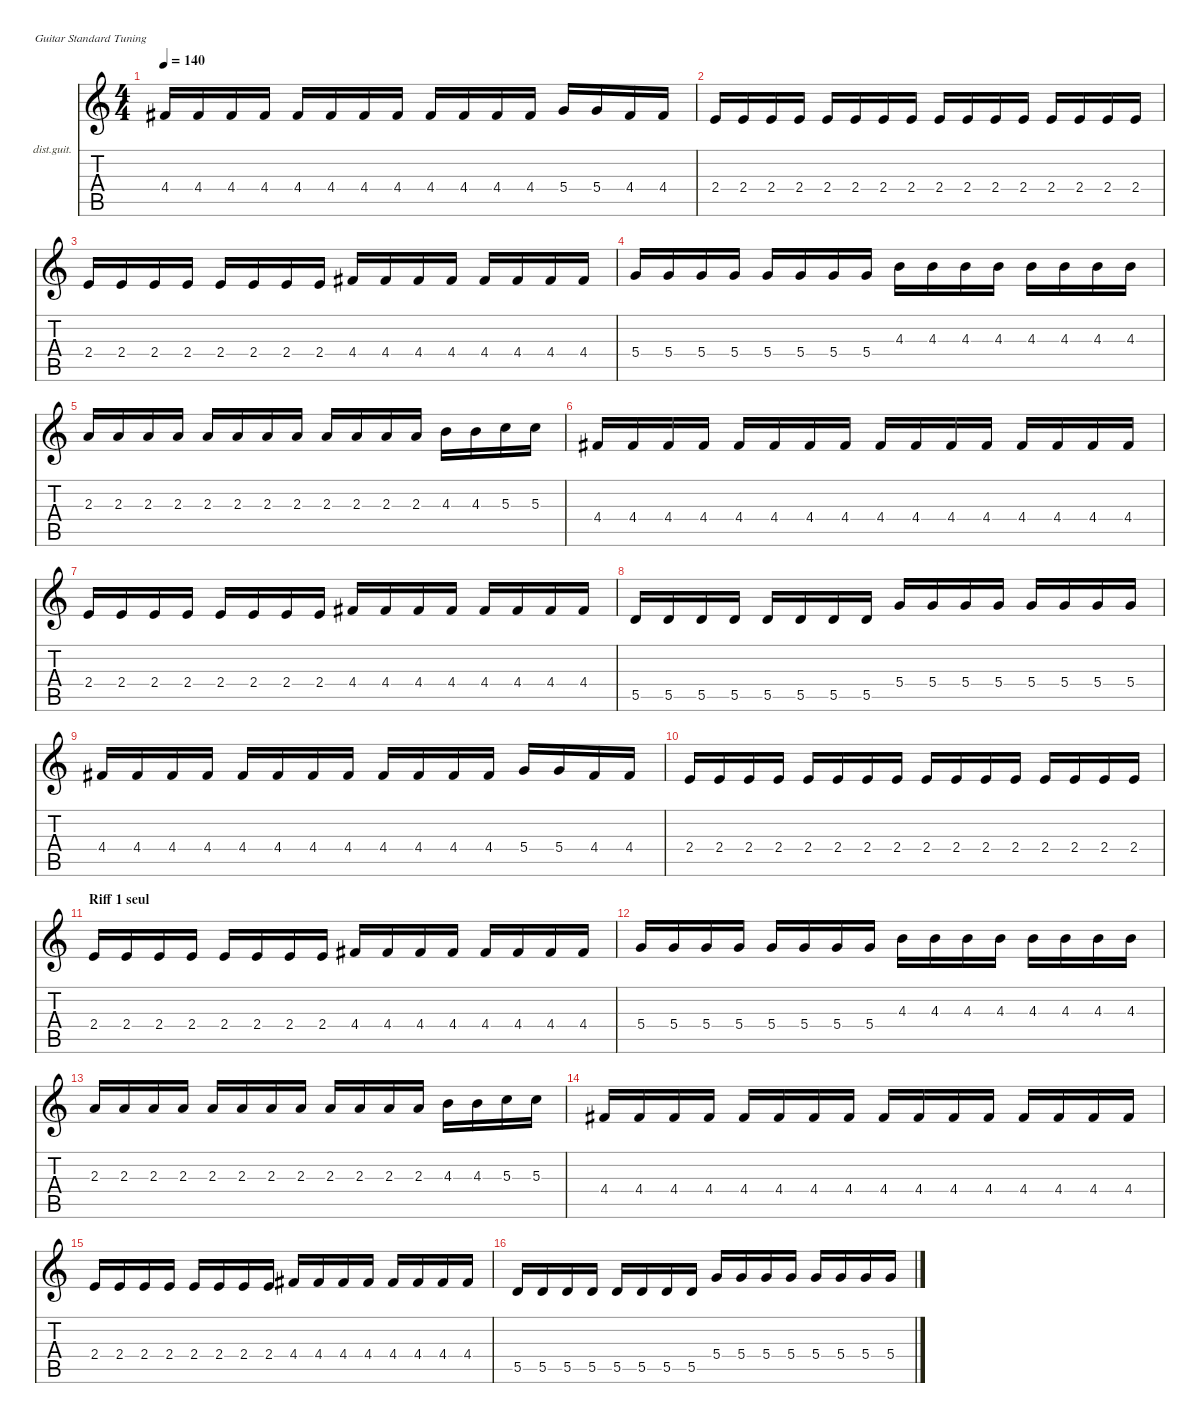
\defaultSystemsLayout 4
\hideDynamics
\bracketExtendMode nobrackets
\firstSystemTrackNameOrientation horizontal
\otherSystemsTrackNameOrientation horizontal
\track ("Lead Guitar" "dist.guit.") {instrument distortionguitar}
\staff {score tabs}
\tuning (E4 B3 G3 D3 A2 E2)
\ts (4 4)
\tempo 140
\clef g2
\ks c
4.4{acc #}.16{dy mf} 4.4{acc #}.16 4.4{acc #}.16 4.4{acc #}.16 4.4{acc #}.16 4.4{acc #}.16 4.4{acc #}.16 4.4{acc #}.16 4.4{acc #}.16 4.4{acc #}.16 4.4{acc #}.16 4.4{acc #}.16 5.4.16 5.4.16 4.4{acc #}.16 4.4{acc #}.16 |
2.4.16 2.4.16 2.4.16 2.4.16 2.4.16 2.4.16 2.4.16 2.4.16 2.4.16 2.4.16 2.4.16 2.4.16 2.4.16 2.4.16 2.4.16 2.4.16 |
2.4.16 2.4.16 2.4.16 2.4.16 2.4.16 2.4.16 2.4.16 2.4.16 4.4{acc #}.16 4.4{acc #}.16 4.4{acc #}.16 4.4{acc #}.16 4.4{acc #}.16 4.4{acc #}.16 4.4{acc #}.16 4.4{acc #}.16 |
5.4.16 5.4.16 5.4.16 5.4.16 5.4.16 5.4.16 5.4.16 5.4.16 4.3.16 4.3.16 4.3.16 4.3.16 4.3.16 4.3.16 4.3.16 4.3.16 |
2.3.16 2.3.16 2.3.16 2.3.16 2.3.16 2.3.16 2.3.16 2.3.16 2.3.16 2.3.16 2.3.16 2.3.16 4.3.16 4.3.16 5.3.16 5.3.16 |
4.4{acc #}.16 4.4{acc #}.16 4.4{acc #}.16 4.4{acc #}.16 4.4{acc #}.16 4.4{acc #}.16 4.4{acc #}.16 4.4{acc #}.16 4.4{acc #}.16 4.4{acc #}.16 4.4{acc #}.16 4.4{acc #}.16 4.4{acc #}.16 4.4{acc #}.16 4.4{acc #}.16 4.4{acc #}.16 |
2.4.16 2.4.16 2.4.16 2.4.16 2.4.16 2.4.16 2.4.16 2.4.16 4.4{acc #}.16 4.4{acc #}.16 4.4{acc #}.16 4.4{acc #}.16 4.4{acc #}.16 4.4{acc #}.16 4.4{acc #}.16 4.4{acc #}.16 |
5.5.16 5.5.16 5.5.16 5.5.16 5.5.16 5.5.16 5.5.16 5.5.16 5.4.16 5.4.16 5.4.16 5.4.16 5.4.16 5.4.16 5.4.16 5.4.16 |
4.4{acc #}.16 4.4{acc #}.16 4.4{acc #}.16 4.4{acc #}.16 4.4{acc #}.16 4.4{acc #}.16 4.4{acc #}.16 4.4{acc #}.16 4.4{acc #}.16 4.4{acc #}.16 4.4{acc #}.16 4.4{acc #}.16 5.4.16 5.4.16 4.4{acc #}.16 4.4{acc #}.16 |
2.4.16 2.4.16 2.4.16 2.4.16 2.4.16 2.4.16 2.4.16 2.4.16 2.4.16 2.4.16 2.4.16 2.4.16 2.4.16 2.4.16 2.4.16 2.4.16 |
\section ("" "Riff 1 seul")
2.4.16 2.4.16 2.4.16 2.4.16 2.4.16 2.4.16 2.4.16 2.4.16 4.4{acc #}.16 4.4{acc #}.16 4.4{acc #}.16 4.4{acc #}.16 4.4{acc #}.16 4.4{acc #}.16 4.4{acc #}.16 4.4{acc #}.16 |
5.4.16 5.4.16 5.4.16 5.4.16 5.4.16 5.4.16 5.4.16 5.4.16 4.3.16 4.3.16 4.3.16 4.3.16 4.3.16 4.3.16 4.3.16 4.3.16 |
2.3.16 2.3.16 2.3.16 2.3.16 2.3.16 2.3.16 2.3.16 2.3.16 2.3.16 2.3.16 2.3.16 2.3.16 4.3.16 4.3.16 5.3.16 5.3.16 |
4.4{acc #}.16 4.4{acc #}.16 4.4{acc #}.16 4.4{acc #}.16 4.4{acc #}.16 4.4{acc #}.16 4.4{acc #}.16 4.4{acc #}.16 4.4{acc #}.16 4.4{acc #}.16 4.4{acc #}.16 4.4{acc #}.16 4.4{acc #}.16 4.4{acc #}.16 4.4{acc #}.16 4.4{acc #}.16 |
2.4.16 2.4.16 2.4.16 2.4.16 2.4.16 2.4.16 2.4.16 2.4.16 4.4{acc #}.16 4.4{acc #}.16 4.4{acc #}.16 4.4{acc #}.16 4.4{acc #}.16 4.4{acc #}.16 4.4{acc #}.16 4.4{acc #}.16 |
5.5.16 5.5.16 5.5.16 5.5.16 5.5.16 5.5.16 5.5.16 5.5.16 5.4.16 5.4.16 5.4.16 5.4.16 5.4.16 5.4.16 5.4.16 5.4.16
